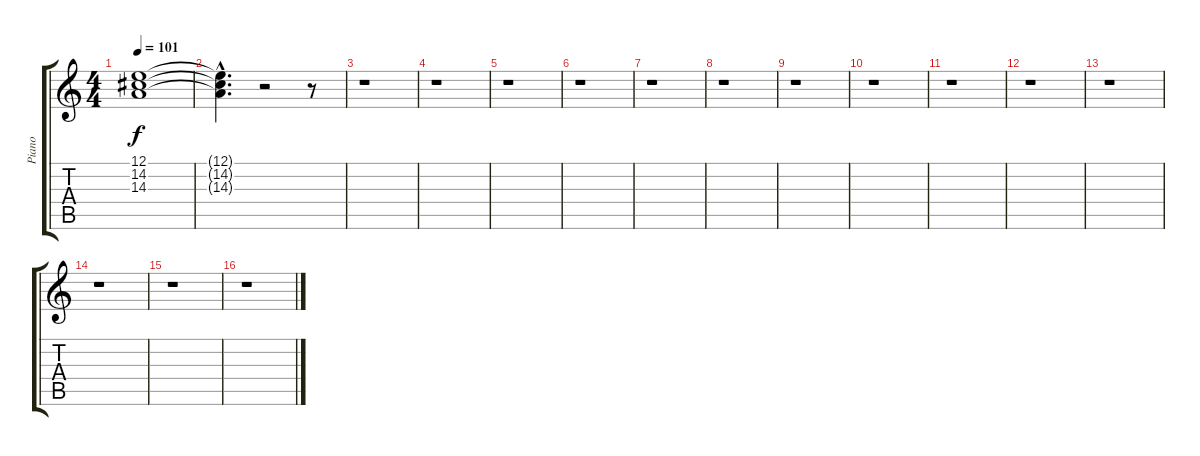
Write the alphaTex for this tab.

\track ("Piano" "Piano") {instrument electricpiano1}
\staff {score tabs}
\tuning (E4 B3 G3 D3 A2 E2) {hide}
\ts (4 4)
\tempo 101
\clef g2
\ks c
(12.1{t} 14.2{t} 14.3{t}).1{dy f} |
(12.1{hac t} 14.2{hac t} 14.3{hac t}).4{d} r.2 r.8 |
r.1 |
r.1 |
r.1 |
r.1 |
r.1 |
r.1 |
r.1 |
r.1 |
r.1 |
r.1 |
r.1 |
r.1 |
r.1 |
r.1
